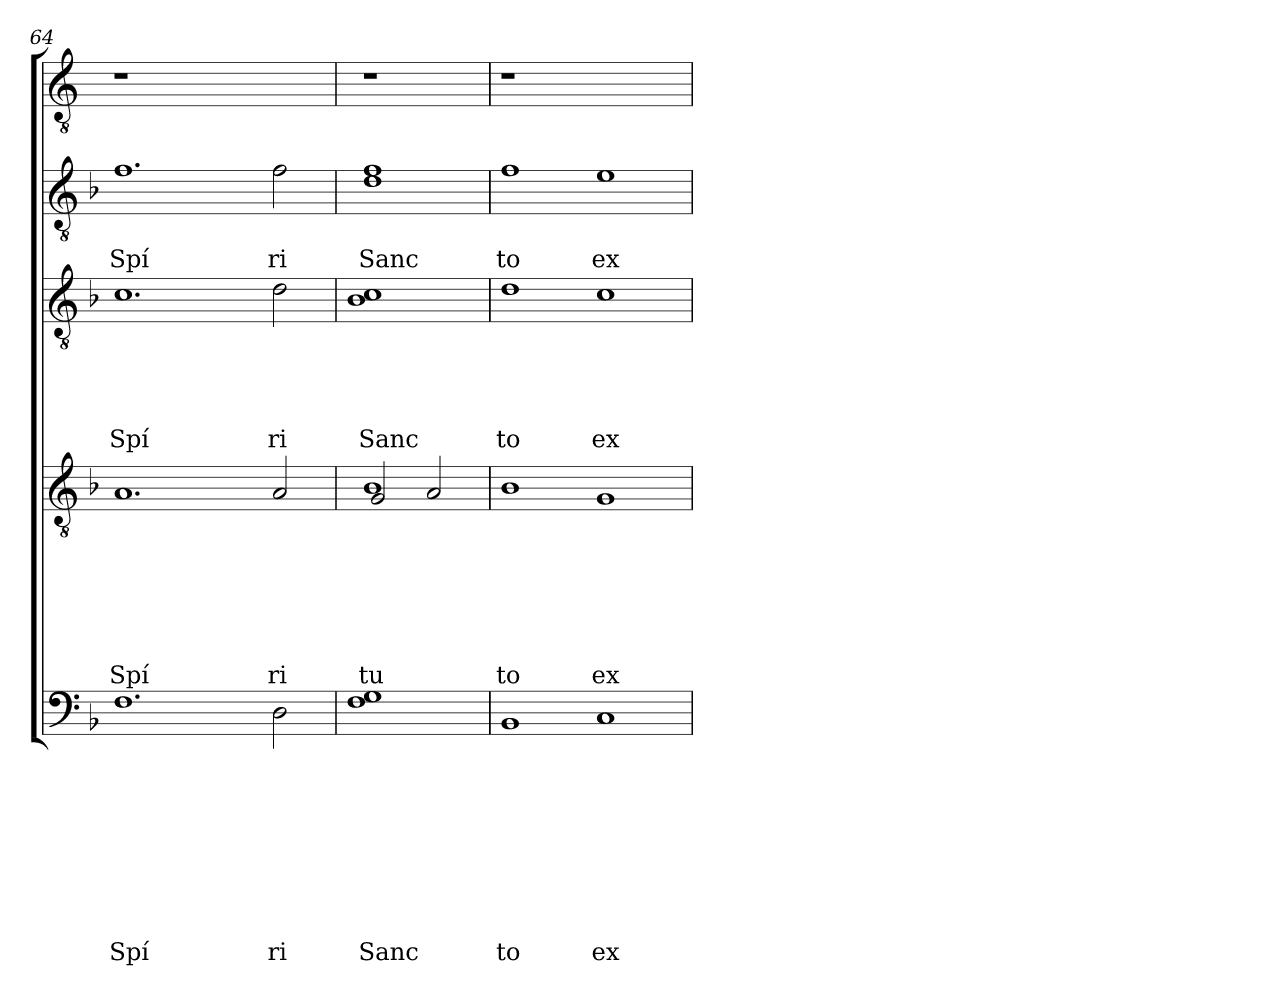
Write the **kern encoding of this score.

**kern	**text	**text	**text	**text	**text	**text	**text	**text	**text	**kern	**text	**text	**text	**text	**text	**text	**text	**kern	**text	**text	**text	**text	**text	**kern	**text	**text	**kern
*part5	*part5	*part5	*part5	*part5	*part5	*part5	*part5	*part5	*part5	*part4	*part4	*part4	*part4	*part4	*part4	*part4	*part4	*part3	*part3	*part3	*part3	*part3	*part3	*part2	*part2	*part2	*part1
*staff5	*staff5	*staff5	*staff5	*staff5	*staff5	*staff5	*staff5	*staff5	*staff5	*staff4	*staff4	*staff4	*staff4	*staff4	*staff4	*staff4	*staff4	*staff3	*staff3	*staff3	*staff3	*staff3	*staff3	*staff2	*staff2	*staff2	*staff1
*clefF4	*	*	*	*	*	*	*	*	*	*clefGv2	*	*	*	*	*	*	*	*clefGv2	*	*	*	*	*	*clefGv2	*	*	*clefGv2
*k[b-]	*	*	*	*	*	*	*	*	*	*k[b-]	*	*	*	*	*	*	*	*k[b-]	*	*	*	*	*	*k[b-]	*	*	*k[]
*F:	*	*	*	*	*	*	*	*	*	*F:	*	*	*	*	*	*	*	*F:	*	*	*	*	*	*F:	*	*	*C:
=64	=64	=64	=64	=64	=64	=64	=64	=64	=64	=64	=64	=64	=64	=64	=64	=64	=64	=64	=64	=64	=64	=64	=64	=64	=64	=64	=64
!	!	!	!	!	!	!	!	!	!LO:LY:b	!	!	!	!	!	!	!	!LO:LY:b	!	!	!	!	!	!LO:LY:b	!	!	!LO:LY:b	!
1.F	.	.	.	.	.	.	.	.	Spí	1.A	.	.	.	.	.	.	Spí	1.c	.	.	.	.	Spí	1.f	.	Spí	1r
.	.	.	.	.	.	.	.	.	.	.	.	.	.	.	.	.	.	.	.	.	.	.	.	.	.	.	1ryy
!	!	!	!	!	!	!	!	!	!LO:LY:b	!	!	!	!	!	!	!	!LO:LY:b	!	!	!	!	!	!LO:LY:b	!	!	!LO:LY:b	!
2D\	.	.	.	.	.	.	.	.	ri	2A/	.	.	.	.	.	.	ri	2d\	.	.	.	.	ri	2f\	.	ri	.
=65	=65	=65	=65	=65	=65	=65	=65	=65	=65	=65	=65	=65	=65	=65	=65	=65	=65	=65	=65	=65	=65	=65	=65	=65	=65	=65	=65
!	!	!	!	!	!	!	!	!	!LO:LY:b	!	!	!	!	!	!	!	!LO:LY:b	!	!	!	!	!	!	!	!	!	!
*	*	*	*	*	*	*	*	*	*	*^	*	*	*	*	*	*	*	*	*	*	*	*	*	*	*	*	*
!	!	!	!	!	!	!	!	!	!	!	!	!	!	!	!	!	!	!LO:LY:b	!	!	!	!	!	!LO:LY:b	!	!	!LO:LY:b	!
1F 1G	.	.	.	.	.	.	.	.	Sanc	1B-	2G/	.	.	.	.	.	.	tu	1B- 1c	.	.	.	.	Sanc	1d 1f	.	Sanc	1r
.	.	.	.	.	.	.	.	.	.	.	2A/	.	.	.	.	.	.	.	.	.	.	.	.	.	.	.	.	.
!!LO:LB:g=z
=66	=66	=66	=66	=66	=66	=66	=66	=66	=66	=66	=66	=66	=66	=66	=66	=66	=66	=66	=66	=66	=66	=66	=66	=66	=66	=66	=66	=66
!	!	!	!	!	!	!	!	!	!LO:LY:b	!	!	!	!	!	!	!	!	!LO:LY:b	!	!	!	!	!	!LO:LY:b	!	!	!LO:LY:b	!
*	*	*	*	*	*	*	*	*	*	*v	*v	*	*	*	*	*	*	*	*	*	*	*	*	*	*	*	*	*
1BB-	.	.	.	.	.	.	.	.	to	1B-	.	.	.	.	.	.	to	1d	.	.	.	.	to	1f	.	to	1r
!	!	!	!	!	!	!	!	!	!LO:LY:b	!	!	!	!	!	!	!	!LO:LY:b	!	!	!	!	!	!LO:LY:b	!	!	!LO:LY:b	!
1C	.	.	.	.	.	.	.	.	ex	1G	.	.	.	.	.	.	ex	1c	.	.	.	.	ex	1e	.	ex	1ryy
=	=	=	=	=	=	=	=	=	=	=	=	=	=	=	=	=	=	=	=	=	=	=	=	=	=	=	=
*-	*-	*-	*-	*-	*-	*-	*-	*-	*-	*-	*-	*-	*-	*-	*-	*-	*-	*-	*-	*-	*-	*-	*-	*-	*-	*-	*-
